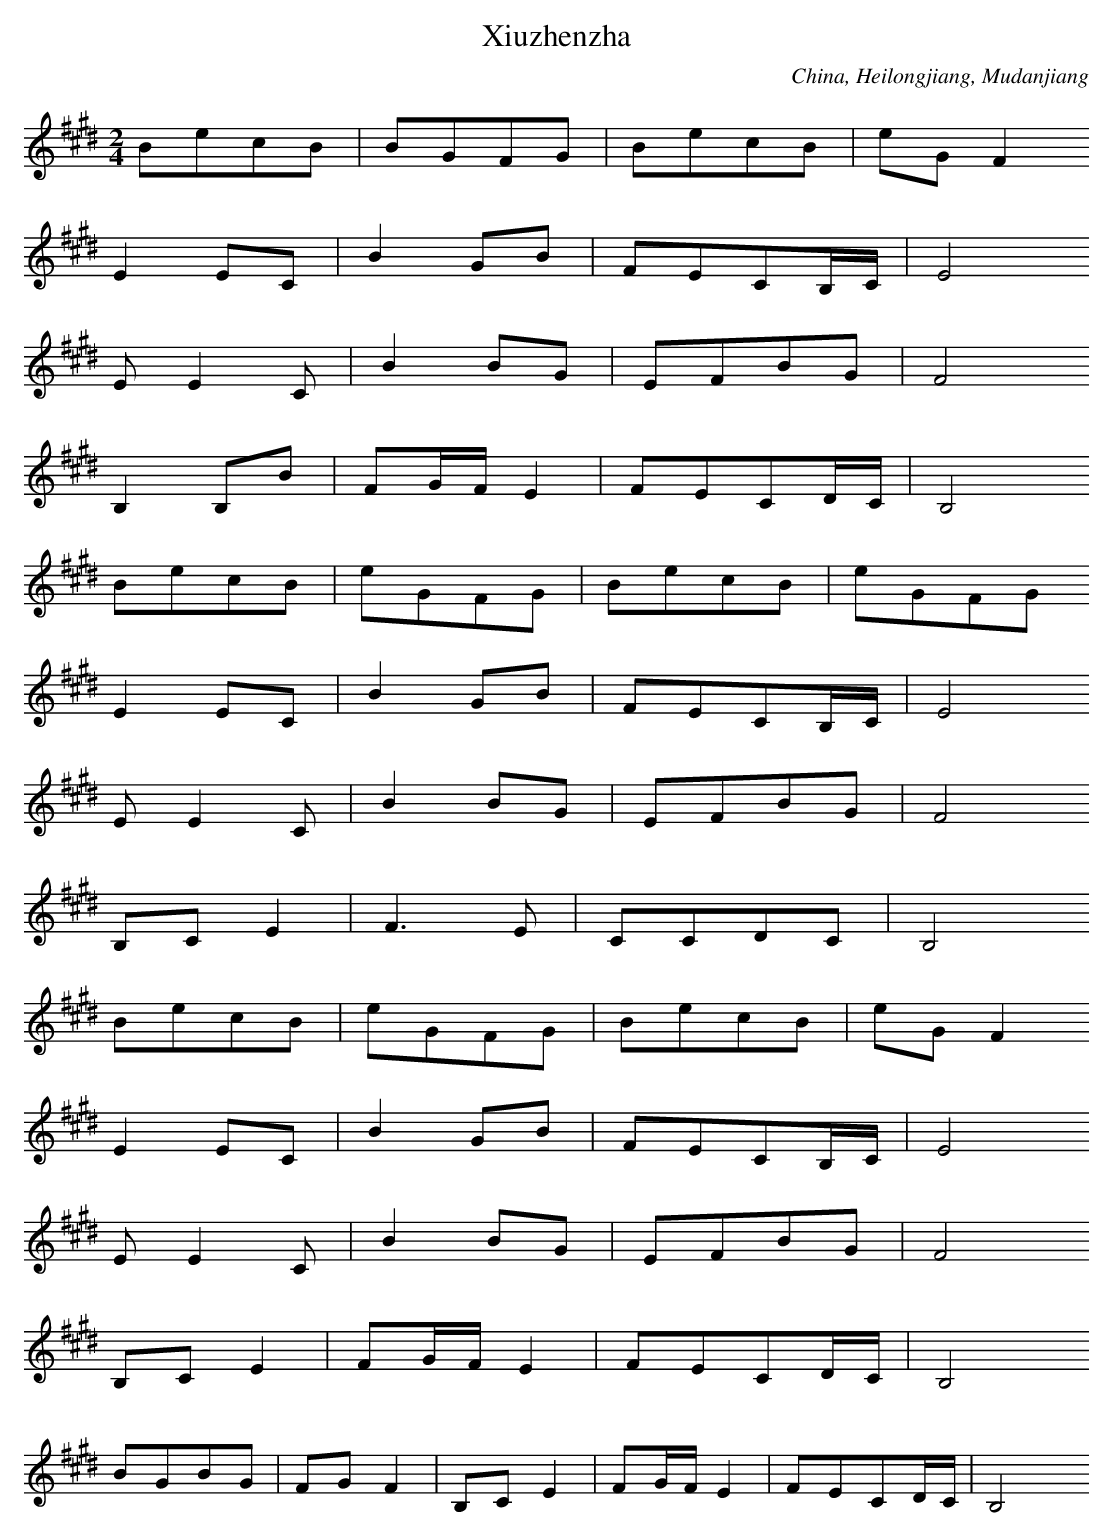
X:1
T: Xiuzhenzha
O: China, Heilongjiang, Mudanjiang
M: 2/4
L: 1/16
K: E
B2e2c2B2 | B2G2F2G2 | B2e2c2B2 | e2G2F4
E4E2C2 | B4G2B2 | F2E2C2B,C | E8
E2E4C2 | B4B2G2 | E2F2B2G2 | F8
B,4B,2B2 | F2GFE4 | F2E2C2DC | B,8
B2e2c2B2 | e2G2F2G2 | B2e2c2B2 | e2G2F2G2
E4E2C2 | B4G2B2 | F2E2C2B,C | E8
E2E4C2 | B4B2G2 | E2F2B2G2 | F8
B,2C2E4 | F6E2 | C2C2D2C2 | B,8
B2e2c2B2 | e2G2F2G2 | B2e2c2B2 | e2G2F4
E4E2C2 | B4G2B2 | F2E2C2B,C | E8
E2E4C2 | B4B2G2 | E2F2B2G2 | F8
B,2C2E4 | F2GFE4 | F2E2C2DC | B,8
B2G2B2G2 | F2G2F4 | B,2C2E4 | F2GFE4 | F2E2C2DC | B,8
